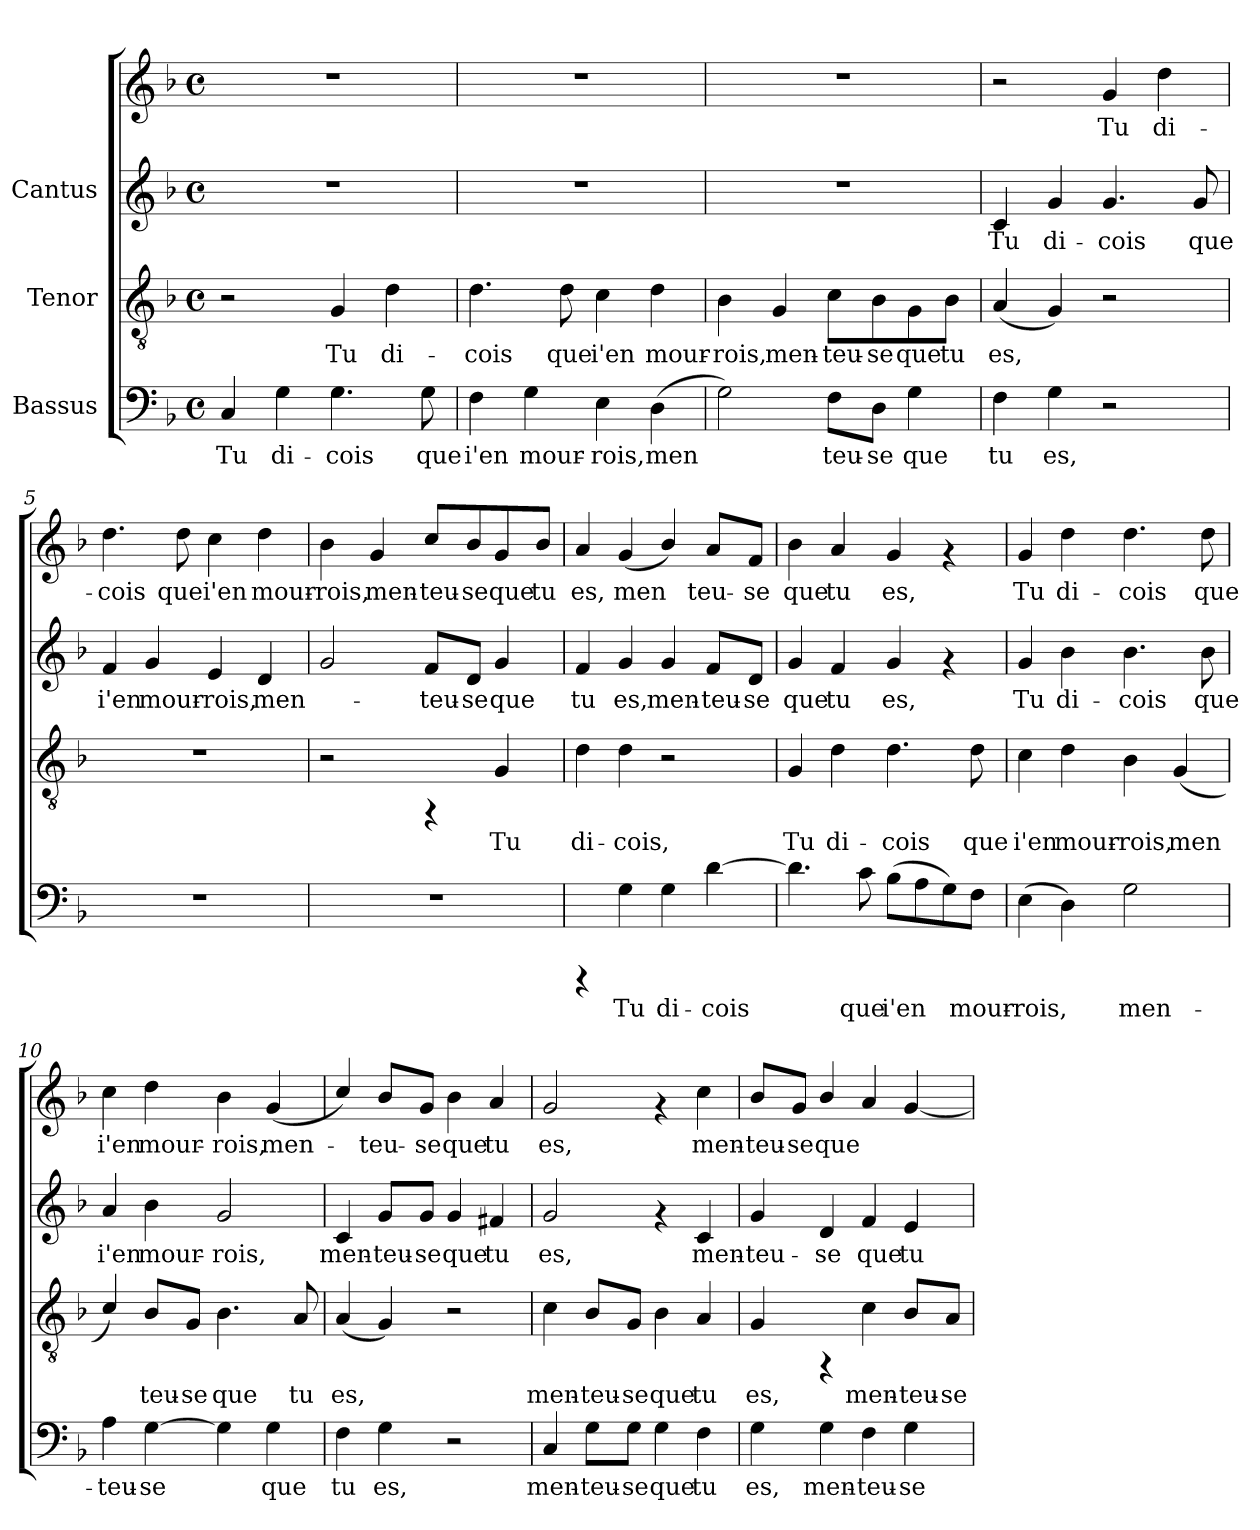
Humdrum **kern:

**kern	**text	**kern	**text	**kern	**text	**kern	**text
*part3	*part3	*part2	*part2	*part1	*part1	*part1	*part1
*staff4	*staff4	*staff3	*staff3	*staff2	*staff2	*staff1	*staff1
*I"Bassus	*	*I"Tenor	*	*I"Cantus	*	*	*
!!LO:PB:g=z
*stria5	*	*stria5	*	*stria5	*	*stria5	*
*clefF4	*	*clefGv2	*	*clefG2	*	*clefG2	*
*k[b-]	*	*k[b-]	*	*k[b-]	*	*k[b-]	*
*F:	*	*F:	*	*F:	*	*F:	*
*M4/4	*	*M4/4	*	*M4/4	*	*M4/4	*
*met(c)	*	*met(c)	*	*met(c)	*	*met(c)	*
*MM132	*	*MM132	*	*MM132	*	*MM132	*
=1	=1	=1	=1	=1	=1	=1	=1
!	!LO:LY:b:cj	!	!	!	!	!	!
4C/	Tu	2r	.	1r	.	1r	.
!	!LO:LY:b:cj	!	!	!	!	!	!
4G\	di-	.	.	.	.	.	.
!	!LO:LY:b:cj	!	!LO:LY:b:cj	!	!	!	!
4.G\	-cois	4G/	Tu	.	.	.	.
!	!	!	!LO:LY:b:cj	!	!	!	!
.	.	4d\	di-	.	.	.	.
!	!LO:LY:b:cj	!	!	!	!	!	!
8G\	que	.	.	.	.	.	.
=2	=2	=2	=2	=2	=2	=2	=2
!	!LO:LY:b:cj	!	!LO:LY:b:cj	!	!	!	!
4F\	i'en	4.d\	-cois	1r	.	1r	.
!	!LO:LY:b:cj	!	!	!	!	!	!
4G\	mour-	.	.	.	.	.	.
!	!	!	!LO:LY:b:cj	!	!	!	!
.	.	8d\	que	.	.	.	.
!	!LO:LY:b:cj	!	!LO:LY:b:cj	!	!	!	!
4E\	-rois,	4c\	i'en	.	.	.	.
!	!LO:LY:b:cj	!	!LO:LY:b:cj	!	!	!	!
(>4D\	men-	4d\	mour-	.	.	.	.
=3	=3	=3	=3	=3	=3	=3	=3
!	!LO:LY:b:cj	!	!LO:LY:b:cj	!	!	!	!
2G\)	-	4B-\	-rois,	1r	.	1r	.
!	!	!	!LO:LY:b:cj	!	!	!	!
.	.	4G/	men-	.	.	.	.
!	!LO:LY:b:cj	!	!LO:LY:b:cj	!	!	!	!
8F\L	teu-	8c\L	-teu-	.	.	.	.
!	!LO:LY:b:cj	!	!LO:LY:b:cj	!	!	!	!
8D\J	-se	8B-\	-se	.	.	.	.
!	!LO:LY:b:cj	!	!LO:LY:b:cj	!	!	!	!
4G\	que	8G\	que	.	.	.	.
!	!	!	!LO:LY:b:cj	!	!	!	!
.	.	8B-\J	tu	.	.	.	.
=4	=4	=4	=4	=4	=4	=4	=4
!	!LO:LY:b:cj	!	!LO:LY:b:cj	!	!LO:LY:b:cj	!	!
4F\	tu	(<4A/	es,	4c/	-Tu	2r	.
!	!LO:LY:b:cj	!	!LO:LY:b:cj	!	!LO:LY:b:cj	!	!
4G\	es,	4G/)	.	4g/	di-	.	.
!	!	!	!	!	!LO:LY:b:cj	!	!LO:LY:b:cj
2r	.	2r	.	4.g/	-cois	4g/	Tu
!	!	!	!	!	!	!	!LO:LY:b:cj
.	.	.	.	.	.	4dd\	di-
!	!	!	!	!	!LO:LY:b:cj	!	!
.	.	.	.	8g/	que	.	.
!!LO:LB:g=z
=5	=5	=5	=5	=5	=5	=5	=5
!	!	!	!	!	!LO:LY:b:cj	!	!LO:LY:b:cj
1r	.	1r	.	4f/	-i'en	4.dd\	cois
!	!	!	!	!	!LO:LY:b:cj	!	!
.	.	.	.	4g/	mour-	.	.
!	!	!	!	!	!	!	!LO:LY:b:cj
.	.	.	.	.	.	8dd\	que
!	!	!	!	!	!LO:LY:b:cj	!	!LO:LY:b:cj
.	.	.	.	4e/	-rois,	4cc\	i'en
!	!	!	!	!	!LO:LY:b:cj	!	!LO:LY:b:cj
.	.	.	.	4d/	men-	4dd\	mour-
=6	=6	=6	=6	=6	=6	=6	=6
!	!	!	!	!	!LO:LY:b:cj	!	!LO:LY:b:cj
1r	.	2r	.	2g/	.	4b-\	-rois,
!	!	!	!	!	!	!	!LO:LY:b:cj
.	.	.	.	.	.	4g/	men-
!	!	!	!	!	!LO:LY:b:cj	!	!LO:LY:b:cj
.	.	4rFF	.	8f/L	teu-	8cc/L	-teu-
!	!	!	!	!	!LO:LY:b:cj	!	!LO:LY:b:cj
.	.	.	.	8d/J	-se	8b-/	-se
!	!	!	!LO:LY:b:cj	!	!LO:LY:b:cj	!	!LO:LY:b:cj
.	.	4G/	Tu	4g/	que	8g/	que
!	!	!	!	!	!	!	!LO:LY:b:cj
.	.	.	.	.	.	8b-/J	tu
=7	=7	=7	=7	=7	=7	=7	=7
!	!	!	!LO:LY:b:cj	!	!LO:LY:b:cj	!	!LO:LY:b:cj
4rCCC	.	4d\	di-	4f/	tu	4a/	es,
!	!LO:LY:b:cj	!	!LO:LY:b:cj	!	!LO:LY:b:cj	!	!LO:LY:b:cj
4G\	Tu	4d\	-cois,	4g/	es,	(<4g/	men-
!	!LO:LY:b:cj	!	!	!	!LO:LY:b:cj	!	!LO:LY:b:cj
4G\	di-	2r	.	4g/	men-	4b-/)	-
!	!LO:LY:b:cj	!	!	!	!LO:LY:b:cj	!	!LO:LY:b:cj
[>4d\	-cois	.	.	8f/L	-teu-	8a/L	teu-
!	!	!	!	!	!LO:LY:b:cj	!	!LO:LY:b:cj
.	.	.	.	8d/J	-se	8f/J	-se
=8	=8	=8	=8	=8	=8	=8	=8
!	!LO:LY:b:cj	!	!LO:LY:b:cj	!	!LO:LY:b:cj	!	!LO:LY:b:cj
4.d\]	.	4G/	Tu	4g/	que	4b-\	que
!	!	!	!LO:LY:b:cj	!	!LO:LY:b:cj	!	!LO:LY:b:cj
.	.	4d\	di-	4f/	tu	4a/	tu
!	!LO:LY:b:cj	!	!	!	!	!	!
8c\	que	.	.	.	.	.	.
!	!LO:LY:b:cj	!	!LO:LY:b:cj	!	!LO:LY:b:cj	!	!LO:LY:b:cj
(>8B-\L	i'en	4.d\	-cois	4g/	es,	4g/	es,
!	!LO:LY:b:cj	!	!	!	!	!	!
8A\	.	.	.	.	.	.	.
!	!LO:LY:b:cj	!	!	!	!	!	!
8G\)	.	.	.	4rf	.	4rf	.
!	!LO:LY:b:cj	!	!LO:LY:b:cj	!	!	!	!
8F\J	mour-	8d\	que	.	.	.	.
!!LO:LB:g=z
=9	=9	=9	=9	=9	=9	=9	=9
!	!LO:LY:b:cj	!	!LO:LY:b:cj	!	!LO:LY:b:cj	!	!LO:LY:b:cj
(>4E\	-rois,	4c\	i'en	4g/	Tu	4g/	Tu
!	!LO:LY:b:cj	!	!LO:LY:b:cj	!	!LO:LY:b:cj	!	!LO:LY:b:cj
4D\)	.	4d\	mour-	4b-\	di-	4dd\	di-
!	!LO:LY:b:cj	!	!LO:LY:b:cj	!	!LO:LY:b:cj	!	!LO:LY:b:cj
2G\	men-	4B-\	-rois,	4.b-\	-cois	4.dd\	-cois
!	!	!	!LO:LY:b:cj	!	!	!	!
.	.	(<4G/	men-	.	.	.	.
!	!	!	!	!	!LO:LY:b:cj	!	!LO:LY:b:cj
.	.	.	.	8b-\	que	8dd\	que
=10	=10	=10	=10	=10	=10	=10	=10
!	!LO:LY:b:cj	!	!LO:LY:b:cj	!	!LO:LY:b:cj	!	!LO:LY:b:cj
4A\	-teu-	4c/)	-	4a/	-i'en	4cc\	i'en
!	!LO:LY:b:cj	!	!LO:LY:b:cj	!	!LO:LY:b:cj	!	!LO:LY:b:cj
[>4G\	-se	8B-/L	teu-	4b-\	mour-	4dd\	mour-
!	!	!	!LO:LY:b:cj	!	!	!	!
.	.	8G/J	-se	.	.	.	.
!	!LO:LY:b:cj	!	!LO:LY:b:cj	!	!LO:LY:b:cj	!	!LO:LY:b:cj
4G\]	.	4.B-\	que	2g/	-rois,	4b-\	-rois,
!	!LO:LY:b:cj	!	!	!	!	!	!LO:LY:b:cj
4G\	que	.	.	.	.	(<4g/	men-
!	!	!	!LO:LY:b:cj	!	!	!	!
.	.	8A/	tu	.	.	.	.
=11	=11	=11	=11	=11	=11	=11	=11
!	!LO:LY:b:cj	!	!LO:LY:b:cj	!	!LO:LY:b:cj	!	!LO:LY:b:cj
4F\	tu	(<4A/	es,	4c/	men-	4cc/)	.
!	!LO:LY:b:cj	!	!LO:LY:b:cj	!	!LO:LY:b:cj	!	!LO:LY:b:cj
4G\	es,	4G/)	.	8g/L	-teu-	8b-/L	teu-
!	!	!	!	!	!LO:LY:b:cj	!	!LO:LY:b:cj
.	.	.	.	8g/J	-se	8g/J	-se
!	!	!	!	!	!LO:LY:b:cj	!	!LO:LY:b:cj
2r	.	2r	.	4g/	que	4b-\	que
!	!	!	!	!	!LO:LY:b:cj	!	!LO:LY:b:cj
.	.	.	.	4f#X/	tu	4a/	tu
=12	=12	=12	=12	=12	=12	=12	=12
!	!LO:LY:b:cj	!	!LO:LY:b:cj	!	!LO:LY:b:cj	!	!LO:LY:b:cj
4C/	men-	4c\	men-	2g/	-es,	2g/	es,
!	!LO:LY:b:cj	!	!LO:LY:b:cj	!	!	!	!
8G\L	-teu-	8B-/L	-teu-	.	.	.	.
!	!LO:LY:b:cj	!	!LO:LY:b:cj	!	!	!	!
8G\J	-se	8G/J	-se	.	.	.	.
!	!LO:LY:b:cj	!	!LO:LY:b:cj	!	!	!	!
4G\	que	4B-\	que	4rf	.	4rf	.
!	!LO:LY:b:cj	!	!LO:LY:b:cj	!	!LO:LY:b:cj	!	!LO:LY:b:cj
4F\	tu	4A/	tu	4c/	men-	4cc\	men-
!!LO:PB:g=z
=13	=13	=13	=13	=13	=13	=13	=13
!	!LO:LY:b:cj	!	!LO:LY:b:cj	!	!LO:LY:b:cj	!	!LO:LY:b:cj
4G\	es,	4G/	es,	4g/	teu-	8b-/L	-teu-
!	!	!	!	!	!	!	!LO:LY:b:cj
.	.	.	.	.	.	8g/J	-se
!	!LO:LY:b:cj	!	!	!	!LO:LY:b:cj	!	!LO:LY:b:cj
4G\	men-	4rFF	.	4d/	-se	4b-/	que
!	!LO:LY:b:cj	!	!LO:LY:b:cj	!	!LO:LY:b:cj	!	!LO:LY:b:cj
4F\	-teu-	4c\	men-	4f/	que	4a/	.
!	!LO:LY:b:cj	!	!LO:LY:b:cj	!	!LO:LY:b:cj	!	!LO:LY:b:cj
4G\	-se	8B-/L	-teu-	4e/	tu	[<4g/	.
!	!	!	!LO:LY:b:cj	!	!	!	!
.	.	8A/J	-se	.	.	.	.
=	=	=	=	=	=	=	=
*-	*-	*-	*-	*-	*-	*-	*-
